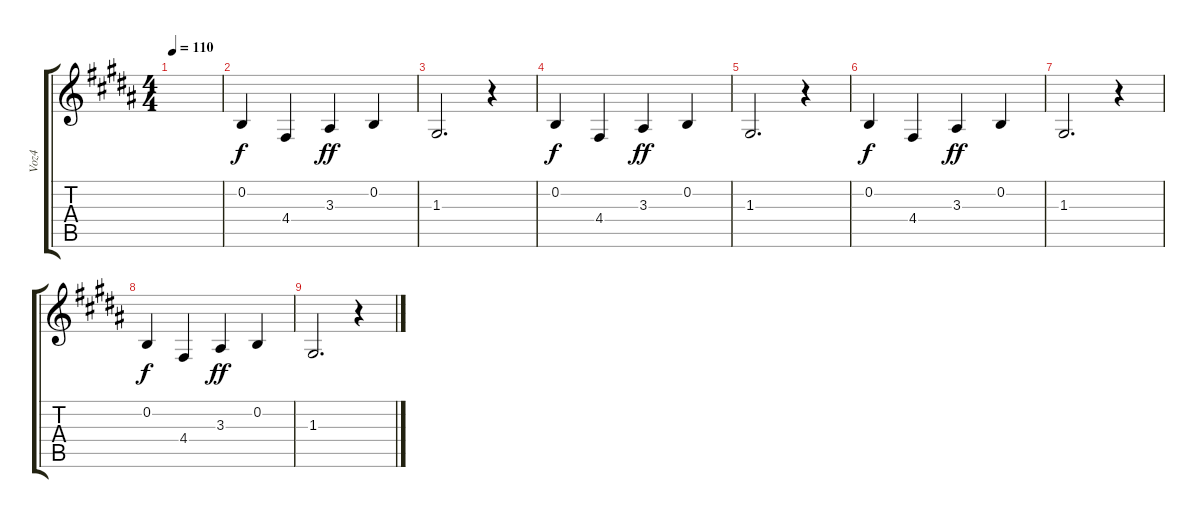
\track ("Voz4" "Voz4") {instrument choiraahs}
\staff {score tabs}
\tuning (E4 B3 G3 D3 A2 E2) {hide}
\ts (4 4)
\tempo 110
\clef g2
\ks b
|
0.2.4{dy f} 4.4.4 3.3.4{dy ff} 0.2.4 |
1.3.2{d} r.4 |
0.2.4{dy f} 4.4.4 3.3.4{dy ff} 0.2.4 |
1.3.2{d} r.4 |
0.2.4{dy f} 4.4.4 3.3.4{dy ff} 0.2.4 |
1.3.2{d} r.4 |
0.2.4{dy f} 4.4.4 3.3.4{dy ff} 0.2.4 |
1.3.2{d} r.4
